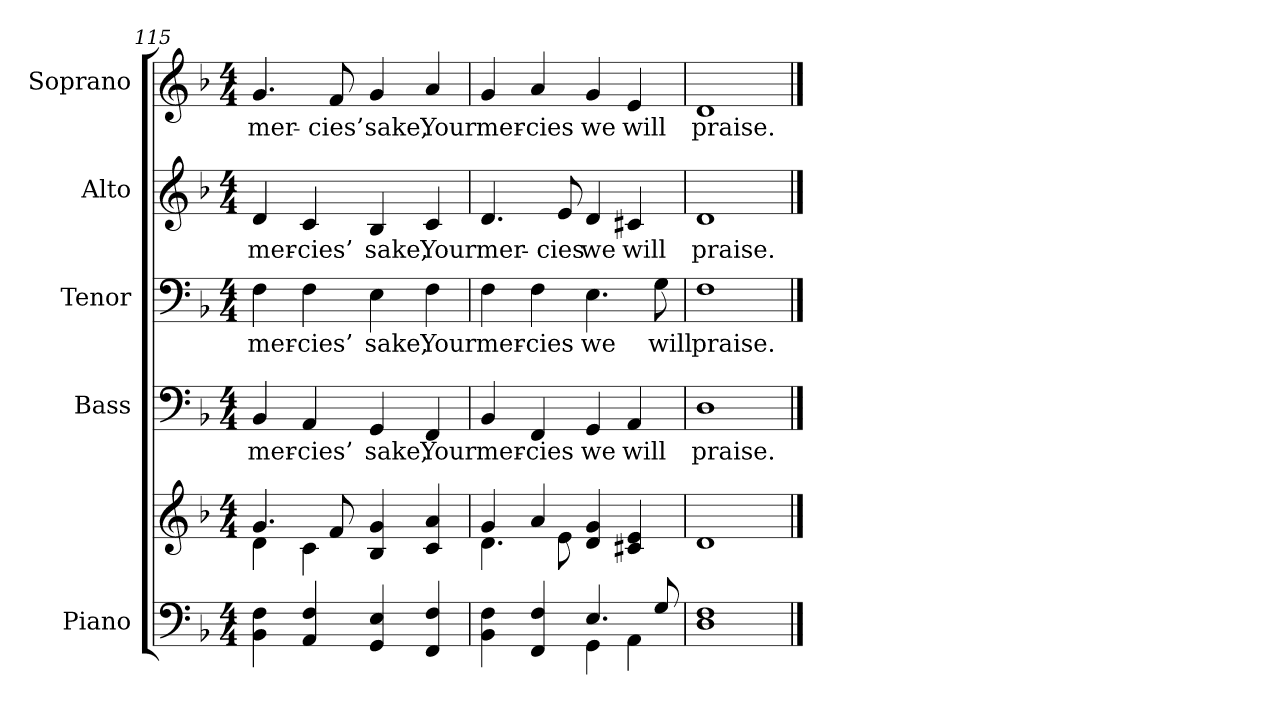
**kern	**kern	**kern	**text	**kern	**text	**kern	**text	**kern	**text
*part5	*part5	*part4	*part4	*part3	*part3	*part2	*part2	*part1	*part1
*staff6	*staff5	*staff4	*staff4	*staff3	*staff3	*staff2	*staff2	*staff1	*staff1
*I"Piano	*	*I"Bass	*	*I"Tenor	*	*I"Alto	*	*I"Soprano	*
*I'Pno.	*	*I'B.	*	*I'T.	*	*I'A.	*	*I'S.	*
!!LO:PB:g=z
*clefF4	*clefG2	*clefF4	*	*clefF4	*	*clefG2	*	*clefG2	*
*k[b-]	*k[b-]	*k[b-]	*	*k[b-]	*	*k[b-]	*	*k[b-]	*
*F:	*F:	*F:	*	*F:	*	*F:	*	*F:	*
*M4/4	*M4/4	*M4/4	*	*M4/4	*	*M4/4	*	*M4/4	*
=115	=115	=115	=115	=115	=115	=115	=115	=115	=115
*	*^	*	*	*	*	*	*	*	*
!	!	!	!	!LO:LY:b:color=#000000	!	!	!	!	!	!
!	!	!	!	!	!	!LO:LY:b:color=#000000	!	!	!	!
!	!	!	!	!	!	!	!	!LO:LY:b:color=#000000	!	!
!	!	!	!	!	!	!	!	!	!	!LO:LY:b:color=#000000
4BB-i\ 4Fi	4.gi/	4di\	4BB-i/	mer-	4Fi\	mer-	4di/	mer-	4.gi/	mer-
!	!	!	!	!LO:LY:b:color=#000000	!	!	!	!	!	!
!	!	!	!	!	!	!LO:LY:b:color=#000000	!	!	!	!
!	!	!	!	!	!	!	!	!LO:LY:b:color=#000000	!	!
4AAi/ 4Fi	.	4ci\	4AAi/	-cies’	4Fi\	-cies’	4ci/	-cies’	.	.
!	!	!	!	!	!	!	!	!	!	!LO:LY:b:color=#000000
.	8fi/	.	.	.	.	.	.	.	8fi/	-cies’
!	!	!	!	!LO:LY:b:color=#000000	!	!	!	!	!	!
!	!	!	!	!	!	!LO:LY:b:color=#000000	!	!	!	!
!	!	!	!	!	!	!	!	!LO:LY:b:color=#000000	!	!
!	!	!	!	!	!	!	!	!	!	!LO:LY:b:color=#000000
4GGi/ 4Ei	4B-i/ 4gi	2ryy	4GGi/	sake,	4Ei\	sake,	4B-i/	sake,	4gi/	sake,
!	!	!	!	!LO:LY:b:color=#000000	!	!	!	!	!	!
!	!	!	!	!	!	!LO:LY:b:color=#000000	!	!	!	!
!	!	!	!	!	!	!	!	!LO:LY:b:color=#000000	!	!
!	!	!	!	!	!	!	!	!	!	!LO:LY:b:color=#000000
4FFi/ 4Fi	4ci/ 4ai	.	4FFi/	Your	4Fi\	Your	4ci/	Your	4ai/	Your
=116	=116	=116	=116	=116	=116	=116	=116	=116	=116	=116
*^	*	*	*	*	*	*	*	*	*	*
!	!	!	!	!	!LO:LY:b:color=#000000	!	!	!	!	!	!
!	!	!	!	!	!	!	!LO:LY:b:color=#000000	!	!	!	!
!	!	!	!	!	!	!	!	!	!LO:LY:b:color=#000000	!	!
!	!	!	!	!	!	!	!	!	!	!	!LO:LY:b:color=#000000
4BB-i\ 4Fi	2ryy	4gi/	4.di\	4BB-i/	mer-	4Fi\	mer-	4.di/	mer-	4gi/	mer-
!	!	!	!	!	!LO:LY:b:color=#000000	!	!	!	!	!	!
!	!	!	!	!	!	!	!LO:LY:b:color=#000000	!	!	!	!
!	!	!	!	!	!	!	!	!	!	!	!LO:LY:b:color=#000000
4FFi/ 4Fi	.	4ai/	.	4FFi/	-cies	4Fi\	-cies	.	.	4ai/	-cies
!	!	!	!	!	!	!	!	!	!LO:LY:b:color=#000000	!	!
.	.	.	8ei\	.	.	.	.	8ei/	-cies	.	.
!	!	!	!	!	!LO:LY:b:color=#000000	!	!	!	!	!	!
!	!	!	!	!	!	!	!LO:LY:b:color=#000000	!	!	!	!
!	!	!	!	!	!	!	!	!	!LO:LY:b:color=#000000	!	!
!	!	!	!	!	!	!	!	!	!	!	!LO:LY:b:color=#000000
4.Ei/	4GGi\	4di/ 4gi	2ryy	4GGi/	we	4.Ei\	we	4di/	we	4gi/	we
!	!	!	!	!	!LO:LY:b:color=#000000	!	!	!	!	!	!
!	!	!	!	!	!	!	!	!	!LO:LY:b:color=#000000	!	!
!	!	!	!	!	!	!	!	!	!	!	!LO:LY:b:color=#000000
.	4AAi\	4c#Xi/ 4ei	.	4AAi/	will	.	.	4c#Xi/	will	4ei/	will
!	!	!	!	!	!	!	!LO:LY:b:color=#000000	!	!	!	!
8Gi/	.	.	.	.	.	8Gi\	will	.	.	.	.
*v	*v	*	*	*	*	*	*	*	*	*	*
*	*v	*v	*	*	*	*	*	*	*	*
=117	=117	=117	=117	=117	=117	=117	=117	=117	=117
!	!	!	!LO:LY:b:color=#000000	!	!	!	!	!	!
!	!	!	!	!	!LO:LY:b:color=#000000	!	!	!	!
!	!	!	!	!	!	!	!LO:LY:b:color=#000000	!	!
!	!	!	!	!	!	!	!	!	!LO:LY:b:color=#000000
1Di 1Fi	1di	1Di	praise.	1Fi	praise.	1di	praise.	1di	praise.
==	==	==	==	==	==	==	==	==	==
*-	*-	*-	*-	*-	*-	*-	*-	*-	*-
